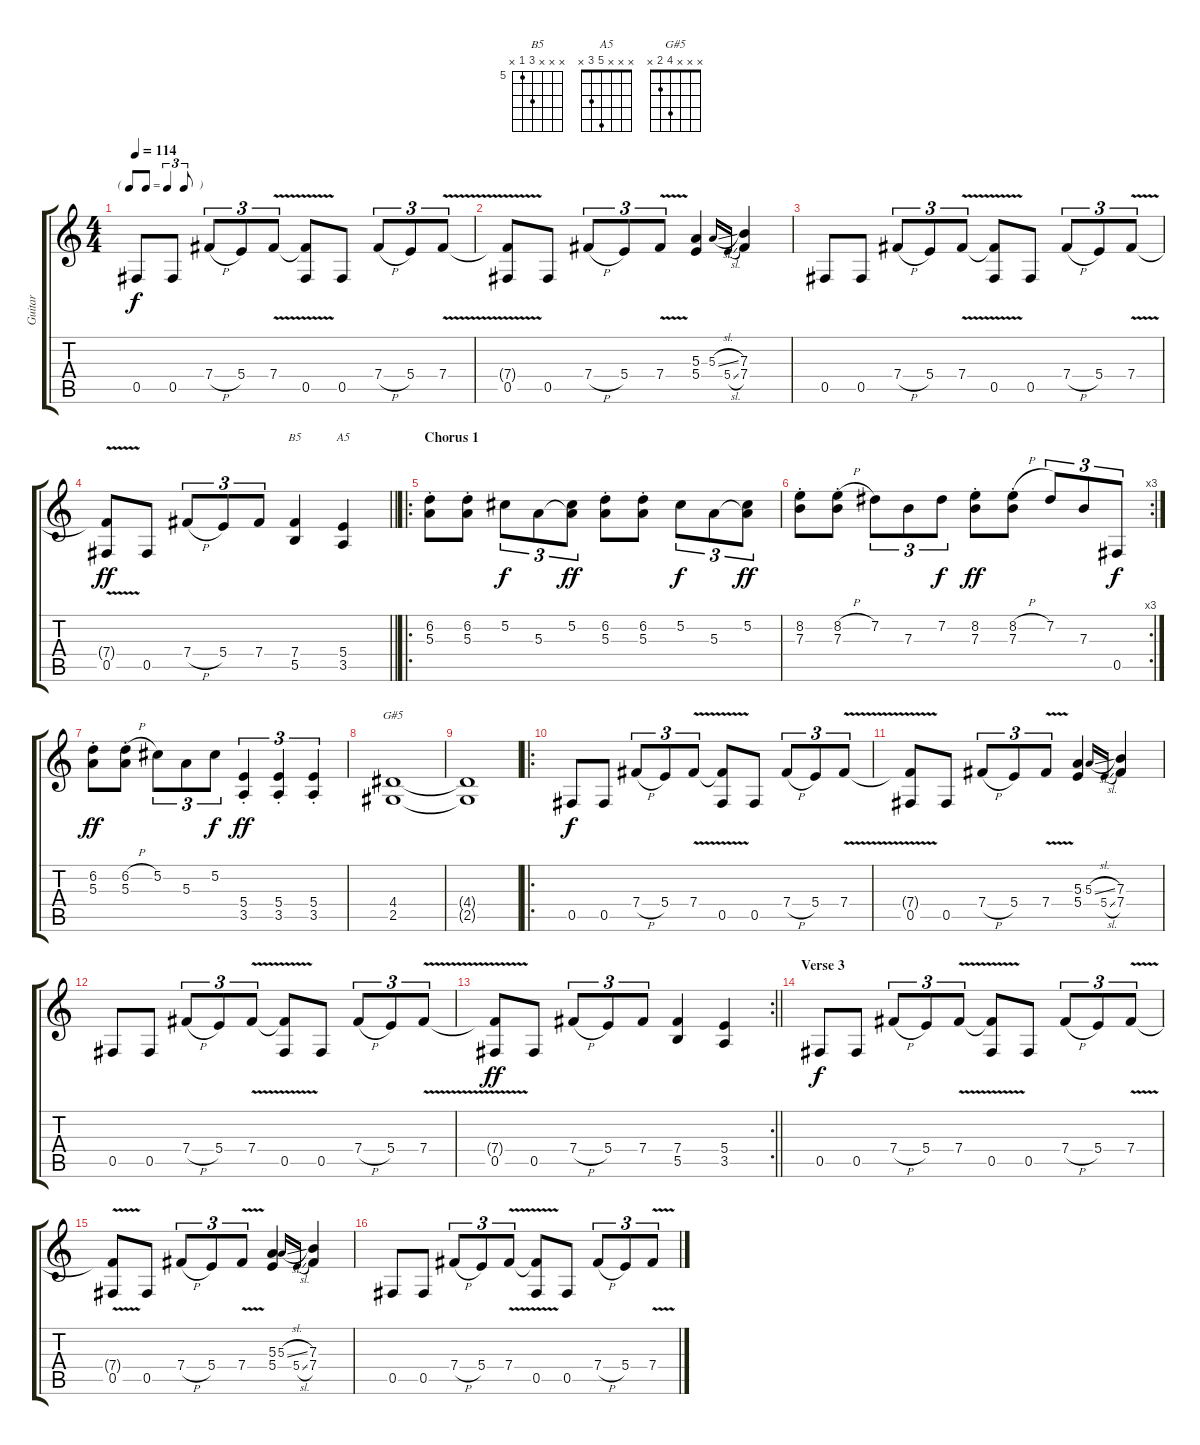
\track ("Guitar" "Guitar") {instrument distortionguitar}
\staff {score tabs}
\tuning (Db4 Ab3 E3 B2 Gb2 Db2) {hide}
\chord ("B5" x x x 7 5 x) {firstfret 5}
\chord ("A5" x x x 5 3 x)
\chord ("G#5" x x x 4 2 x)
\ts (4 4)
\tf triplet8th
\tempo 114
\clef g2
\ks c
0.5.8{dy f} 0.5.8 7.4{h}.8{tu (3 2)} 5.4.8{tu (3 2)} 7.4{v}.8{tu (3 2)} (7.4{t} 0.5).8 0.5.8 7.4{h}.8{tu (3 2)} 5.4.8{tu (3 2)} 7.4{v}.8{tu (3 2)} |
(7.4{t} 0.5).8 0.5.8 7.4{h}.8{tu (3 2)} 5.4.8{tu (3 2)} 7.4{v}.8{tu (3 2)} (5.3 5.4).4 5.3{sl}.16{gr onbeat} 5.4{sl}.16{gr onbeat} (7.3 7.4).4 |
0.5.8 0.5.8 7.4{h}.8{tu (3 2)} 5.4.8{tu (3 2)} 7.4{v}.8{tu (3 2)} (7.4{t} 0.5).8 0.5.8 7.4{h}.8{tu (3 2)} 5.4.8{tu (3 2)} 7.4{v}.8{tu (3 2)} |
\barLineRight lightlight
(7.4{t} 0.5).8{dy ff} 0.5.8 7.4{h}.8{tu (3 2)} 5.4.8{tu (3 2)} 7.4.8{tu (3 2)} (7.4 5.5).4{ch "B5"} (5.4 3.5).4{ch "A5"} |
\ro
\section ("" "Chorus 1")
(6.2{st} 5.3{st}).8 (6.2{st} 5.3{st}).8 5.2.8{tu (3 2) dy f} 5.3.8{tu (3 2)} (5.2 5.3{t}).8{tu (3 2) dy ff} (6.2{st} 5.3{st}).8 (6.2{st} 5.3{st}).8 5.2.8{tu (3 2) dy f} 5.3.8{tu (3 2)} (5.2 5.3{t}).8{tu (3 2) dy ff} |
\rc 3
(8.2{st} 7.3{st}).8 (8.2{h st} 7.3{st}).8 7.2.8{tu (3 2)} 7.3.8{tu (3 2)} 7.2.8{tu (3 2) dy f} (8.2{st} 7.3{st}).8{dy ff} (8.2{h st} 7.3{st}).8 7.2.8{tu (3 2)} 7.3.8{tu (3 2)} 0.5.8{tu (3 2) dy f} |
(6.2{st} 5.3{st}).8{dy ff} (6.2{h st} 5.3{st}).8 5.2.8{tu (3 2)} 5.3.8{tu (3 2)} 5.2.8{tu (3 2) dy f} (5.4{st} 3.5{st}).4{tu (3 2) dy ff} (5.4{st} 3.5{st}).4{tu (3 2)} (5.4{st} 3.5{st}).4{tu (3 2)} |
(4.4 2.5).1{ch "G#5"} |
(4.4{t} 2.5{t}).1 |
\ro
0.5.8{dy f} 0.5.8 7.4{h}.8{tu (3 2)} 5.4.8{tu (3 2)} 7.4{v}.8{tu (3 2)} (7.4{t} 0.5).8 0.5.8 7.4{h}.8{tu (3 2)} 5.4.8{tu (3 2)} 7.4{v}.8{tu (3 2)} |
(7.4{t} 0.5).8 0.5.8 7.4{h}.8{tu (3 2)} 5.4.8{tu (3 2)} 7.4{v}.8{tu (3 2)} (5.3 5.4).4 5.3{sl}.16{gr onbeat} 5.4{sl}.16{gr onbeat} (7.3 7.4).4 |
0.5.8 0.5.8 7.4{h}.8{tu (3 2)} 5.4.8{tu (3 2)} 7.4{v}.8{tu (3 2)} (7.4{t} 0.5).8 0.5.8 7.4{h}.8{tu (3 2)} 5.4.8{tu (3 2)} 7.4{v}.8{tu (3 2)} |
\rc 2
\barLineRight lightlight
(7.4{t} 0.5).8{dy ff} 0.5.8 7.4{h}.8{tu (3 2)} 5.4.8{tu (3 2)} 7.4.8{tu (3 2)} (7.4 5.5).4 (5.4 3.5).4 |
\section ("" "Verse 3")
0.5.8{dy f} 0.5.8 7.4{h}.8{tu (3 2)} 5.4.8{tu (3 2)} 7.4{v}.8{tu (3 2)} (7.4{t} 0.5).8 0.5.8 7.4{h}.8{tu (3 2)} 5.4.8{tu (3 2)} 7.4{v}.8{tu (3 2)} |
(7.4{t} 0.5).8 0.5.8 7.4{h}.8{tu (3 2)} 5.4.8{tu (3 2)} 7.4{v}.8{tu (3 2)} (5.3 5.4).4 5.3{sl}.16{gr onbeat} 5.4{sl}.16{gr onbeat} (7.3 7.4).4 |
0.5.8 0.5.8 7.4{h}.8{tu (3 2)} 5.4.8{tu (3 2)} 7.4{v}.8{tu (3 2)} (7.4{t} 0.5).8 0.5.8 7.4{h}.8{tu (3 2)} 5.4.8{tu (3 2)} 7.4{v}.8{tu (3 2)}
